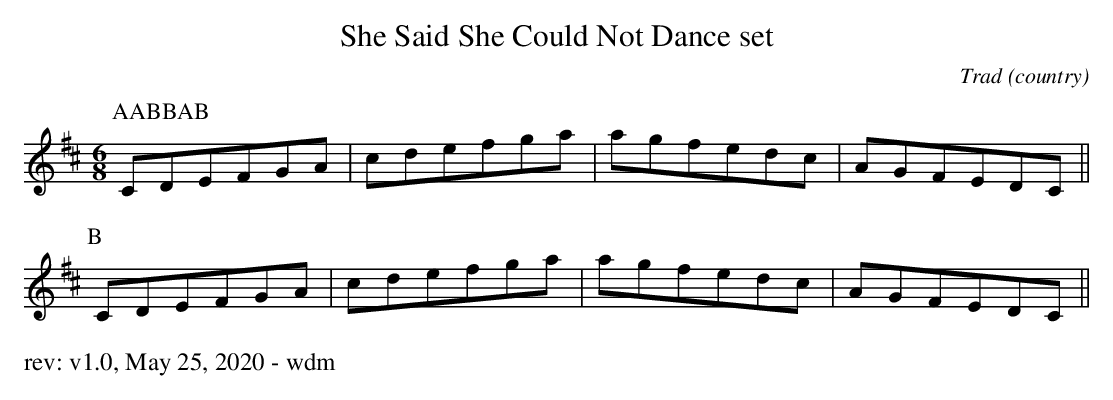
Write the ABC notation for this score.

X:1
T: She Said She Could Not Dance set
O: Trad (country)
M: 6/8
K: Dmaj
P: AABBAB
P:A
CDEFGA|cdefga|agfedc|AGFEDC||
P:B
CDEFGA|cdefga|agfedc|AGFEDC||
